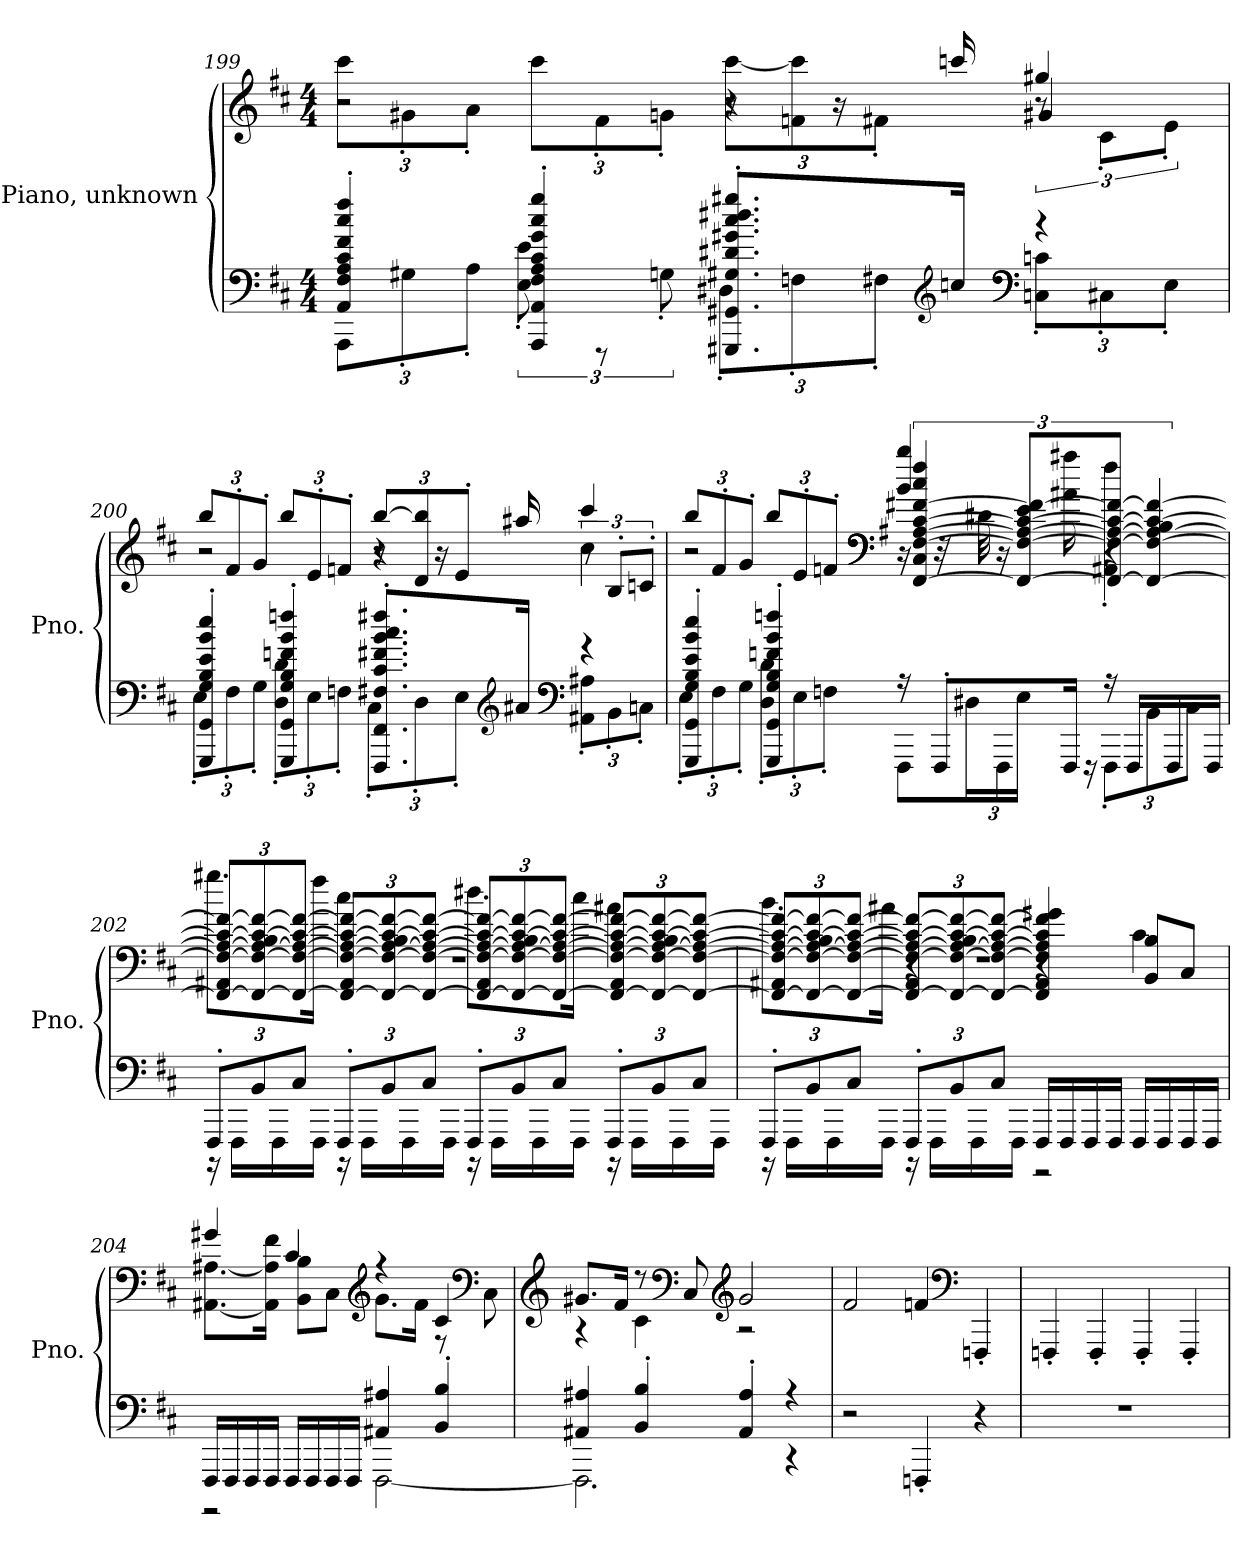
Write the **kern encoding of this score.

**kern	**kern
*part1	*part1
*staff2	*staff1
*I"Piano, unknown	*
*I'Pno.	*
!!LO:LB:g=z
*clefF4	*clefG2
*k[f#c#]	*k[f#c#]
*M4/4	*M4/4
=199	=199
*^	*^
*	*Xbrackettup	*	*Xbrackettup
*	*	*	*^
4AA/' 4F#/' 4A/' 4c#/' 4f#/' 4cc#/' 4ff#/'	12AAA\L	2r	12ccc#\L	2r
.	12G#X'\	.	12g#X'\	.
.	12A'\J	.	12a'\J	.
*	*brackettup	*	*	*
4AAA/' 4AA/' 4F#/' 4A/' 4c#/' 4g/' 4cc#/' 4gg/'	12E\' 12e\'	.	12ccc#\L	.
.	12r	.	12f#'\	.
.	12Gn'\	.	12gn'\J	.
*	*Xbrackettup	*	*	*
8.GGG#X/' 8.GG#X/' 8.G#X/' 8.d#X/' 8.g#X/' 8.cc#/' 8.dd#X/' 8.gg#X/'L	12D#X'\L	8r	[12ccc#\L	4r
.	12Fn'\	.	12fn\ 12ccc#\]	.
.	.	16r	.	.
.	12F#X'\J	.	12f#X'\J	.
*clefG2	*	*	*	*
16ccn/Jk	.	16cccn/	.	.
*clefF4	*	*	*	*
*	*	*	*brackettup	*
4r	12Cn\' 12cn\'L	4gg#X/	12r	4g#X/
.	12C#X'\	.	12c#'\L	.
.	12E'\J	.	12e'\J	.
!!LO:LB:g=z	!!	!!
=200	=200	=200	=200	=200
*	*	*	*	*Xbrackettup
4GGG/' 4GG/' 4G/' 4B/' 4e/' 4b/' 4ee/'	12E'\L	2r	2r	12bb/L
.	12F#'\	.	.	12f#'/
.	12G'\J	.	.	12g'/J
4GGG/' 4GG/' 4G/' 4B/' 4fn/' 4b/' 4ffn/'	12D\' 12d\'L	.	.	12bb/L
.	12E'\	.	.	12e'/
.	12Fn'\J	.	.	12fn'/J
8.FFF#/' 8.FF#/' 8.F#X/' 8.c#/' 8.f#X/' 8.b/' 8.cc#/' 8.ff#X/'L	12C#'\L	8r	4r	[12bb/L
.	12D'\	.	.	12d/ 12bb/]
.	.	16r	.	.
.	12E'\J	.	.	12e'/J
*clefG2	*	*	*	*
16a#X/Jk	.	16aa#X/	.	.
*clefF4	*	*	*	*
*	*	*	*	*brackettup
4r	12AA#X\' 12A#X\'L	4ccc#/	4cc#\	12r
.	12BB'\	.	.	12B'/L
.	12Cn'\J	.	.	12cn'/J
!!LO:LB:g=z	!!	!!
=201	=201	=201	=201	=201
*	*	*	*	*Xbrackettup
4GGG/' 4GG/' 4G/' 4B/' 4e/' 4b/' 4ee/'	12E'\L	2r	2r	12bb/L
.	12F#'\	.	.	12f#'/
.	12G'\J	.	.	12g'/J
4GGG/' 4GG/' 4G/' 4B/' 4fn/' 4b/' 4ffn/'	12D\' 12d\'L	.	.	12bb/L
.	12E'\	.	.	12e'/
.	12Fn'\J	.	.	12fn'/J
*	*	*clefF4	*	*
*	*	*	*	*brackettup
16r	12FFF#\L	4b/ 4bb/	16r	[6FF#/ 6C#/ [6F#/ [6A#X/ [6c#/ [6f#X/ 6cc#/ 6ff#/
8FFF#'/L	.	.	32r	.
.	24D#X\L	.	.	.
.	.	.	32d#X\	.
*	*brackettup	*	*	*
.	24FFF#\	.	16r	.
.	24E\JJ	.	.	12FF#/_ 12F#/_ 12A#/_ 12c#/_ 12e/ 12f#/_L
16FFF#/Jk	.	.	16a#X\ 16aa#X\	.
.	24r	.	.	.
*	*Xbrackettup	*	*	*
16r	12FFF#'\L	4r	4AA#X\' 4ff#\'	12FF#/_ 12F#/_ 12A#/_ 12c#/_ 12f#/_J
16FFF#/LL	.	.	.	.
.	12BB\	.	.	6FF#/_ 6F#/_ 6A#/_ 6B/ 6c#/_ 6f#/_
16FFF#/	.	.	.	.
.	12C#\J	.	.	.
16FFF#/JJ	.	.	.	.
!!LO:LB:g=z	!!	!!
=202	=202	=202	=202	=202
*	*	*	*	*Xbrackettup
12FFF#'/L	16r	1r	8.gg#X\L	12FF#/_ 12AA#X/ 12F#/_ 12A#/_ 12c#/_ 12f#/_L
.	16FFF#\LL	.	.	.
12BB/	.	.	.	12FF#/_ 12F#/_ 12A#/_ 12B/ 12c#/_ 12f#/_
.	16FFF#\	.	.	.
12C#/J	.	.	.	12FF#/_ 12F#/_ 12A#/_ 12c#/_ 12f#/_J
.	16FFF#\JJ	.	16ff#\Jk	.
12FFF#'/L	16r	.	4cc#\	12FF#/_ 12AA#/ 12F#/_ 12A#/_ 12c#/_ 12f#/_L
.	16FFF#\LL	.	.	.
12BB/	.	.	.	12FF#/_ 12F#/_ 12A#/_ 12B/ 12c#/_ 12f#/_
.	16FFF#\	.	.	.
12C#/J	.	.	.	12FF#/_ 12F#/_ 12A#/_ 12c#/_ 12f#/_J
.	16FFF#\JJ	.	.	.
12FFF#'/L	16r	.	8.dd#X\L	12FF#/_ 12AA#/ 12F#/_ 12A#/_ 12c#/_ 12f#/_L
.	16FFF#\LL	.	.	.
12BB/	.	.	.	12FF#/_ 12F#/_ 12A#/_ 12B/ 12c#/_ 12f#/_
.	16FFF#\	.	.	.
12C#/J	.	.	.	12FF#/_ 12F#/_ 12A#/_ 12c#/_ 12f#/_J
.	16FFF#\JJ	.	16cc#\Jk	.
12FFF#'/L	16r	.	4a#X\	12FF#/_ 12AA#/ 12F#/_ 12A#/_ 12c#/_ 12f#/_L
.	16FFF#\LL	.	.	.
12BB/	.	.	.	12FF#/_ 12F#/_ 12A#/_ 12B/ 12c#/_ 12f#/_
.	16FFF#\	.	.	.
12C#/J	.	.	.	12FF#/_ 12F#/_ 12A#/_ 12c#/_ 12f#/_J
.	16FFF#\JJ	.	.	.
!!LO:LB:g=z	!!	!!
=203	=203	=203	=203	=203
12FFF#'/L	16r	1r	8.b\L	12FF#/_ 12AA#X/ 12F#/_ 12A#/_ 12c#/_ 12f#/_L
.	16FFF#\LL	.	.	.
12BB/	.	.	.	12FF#/_ 12F#/_ 12A#/_ 12B/ 12c#/_ 12f#/_
.	16FFF#\	.	.	.
12C#/J	.	.	.	12FF#/_ 12F#/_ 12A#/_ 12c#/_ 12f#/_J
.	16FFF#\JJ	.	16a#X\Jk	.
12FFF#'/L	16r	.	4r	12FF#/_ 12AA#/ 12F#/_ 12A#/_ 12c#/_ 12f#/_L
.	16FFF#\LL	.	.	.
12BB/	.	.	.	12FF#/_ 12F#/_ 12A#/_ 12B/ 12c#/_ 12f#/_
.	16FFF#\	.	.	.
12C#/J	.	.	.	12FF#/_ 12F#/_ 12A#/_ 12c#/_ 12f#/_J
.	16FFF#\JJ	.	.	.
16FFF#/LL	2r	.	4r	4FF#/] 4AA#/ 4F#/] 4A#/] 4c#/] 4f#/] 4g#X/
16FFF#/	.	.	.	.
16FFF#/	.	.	.	.
16FFF#/JJ	.	.	.	.
16FFF#/LL	.	.	4c#\	8BB/ 8B/L
16FFF#/	.	.	.	.
16FFF#/	.	.	.	8C#/J
16FFF#/JJ	.	.	.	.
*	*	*	*v	*v
=204	=204	=204	=204
16FFF#/LL	2r	4g#X/	[8.AA#X\ [8.A#X\L
16FFF#/	.	.	.
16FFF#/	.	.	.
16FFF#/JJ	.	.	16AA#\] 16A#\] 16f#\Jk
16FFF#/LL	.	4c#/	8BB\ 8B\L
16FFF#/	.	.	.
16FFF#/	.	.	8C#\J
16FFF#/JJ	.	.	.
*	*	*clefG2	*
4AA#X/ 4A#X/	[2FFF#\	4r	8.g#\L
.	.	.	16f#\Jk
4BB/' 4B/'	.	4c#/	8r
*	*	*clefF4	*
.	.	.	8C#\
!!LO:PB:g=z	!!
=205	=205	=205	=205
*	*	*clefG2	*
4AA#X/ 4A#X/	2.FFF#\]	8.g#X/L	4r
.	.	16f#/Jk	.
4BB/' 4B/'	.	8r	4c#\
*	*	*clefF4	*
.	.	8C#/	.
*	*	*clefG2	*
4AA#/' 4A#/'	.	2g#/	2r
4r	4r	.	.
*v	*v	*	*
*	*v	*v
=206	=206
2r	2f#/
4FFFn'/	4fn/
*	*clefF4
4r	4FFFn'/
=207	=207
1r	4FFFn'/
.	4FFF'/
.	4FFF'/
.	4FFF'/
=	=
*-	*-
